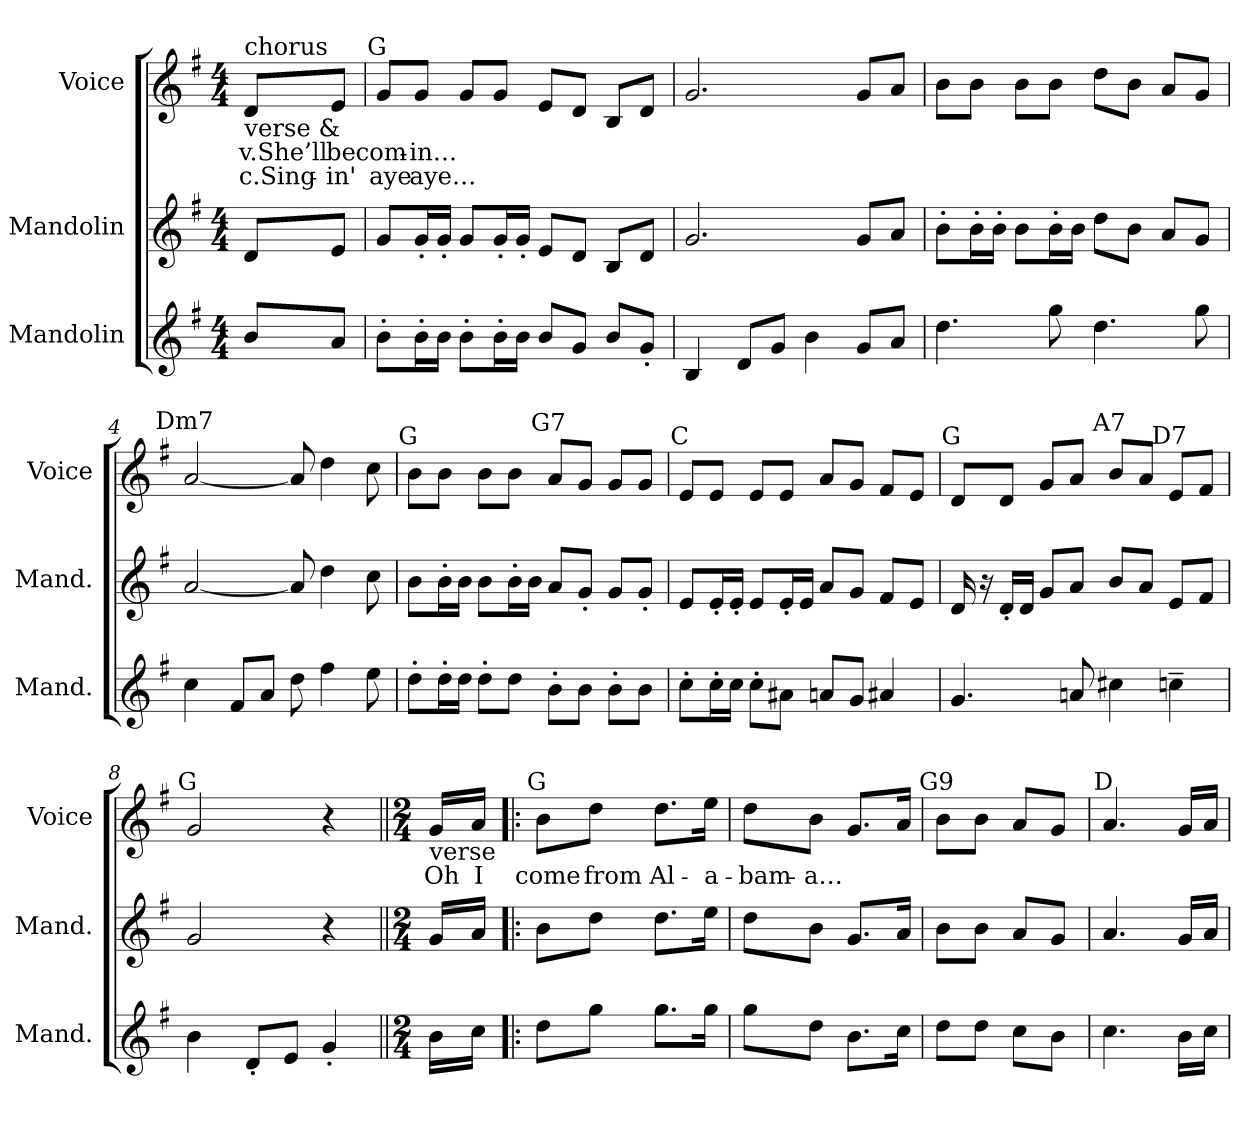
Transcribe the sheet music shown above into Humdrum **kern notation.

**kern	**kern	**kern	**text	**text
*part3	*part2	*part1	*part1	*part1
*staff3	*staff2	*staff1	*staff1	*staff1
*I"Mandolin	*I"Mandolin	*I"Voice	*	*
*I'Mand.	*I'Mand.	*I'Voice	*	*
!!LO:PB:g=z
*clefG2	*clefG2	*clefG2	*	*
*k[f#]	*k[f#]	*k[f#]	*	*
*G:	*G:	*G:	*	*
*M4/4	*M4/4	*M4/4	*	*
*MM110	*MM110	*MM110	*	*
=	=	=	=	=
!	!	!LO:TX:b:t=verse &	!	!
!	!	!LO:TX:t=chorus	!	!
!	!	!	!LO:LY:b:color=#0055FF	!LO:LY:b:color=#0055FF
8bi/L	8di/L	8di/L	v.She’ll	c.Sing-
!	!	!	!LO:LY:b:color=#0055FF	!LO:LY:b:color=#0055FF
8ai/J	8ei/J	8ei/J	be	-in'
=1	=1	=1	=1	=1
!	!	!LO:TX:a:cj:t=G	!	!
!	!	!	!LO:LY:b:color=#0055FF	!LO:LY:b:color=#0055FF
8b'i\L	8gi/L	8gi/L	com-	aye
!	!	!	!LO:LY:b:color=#0055FF	!LO:LY:b:color=#0055FF
16b'i\L	16g'i/L	8gi/J	-in…	aye…
16bi\JJ	16g'i/JJ	.	.	.
8b'i\L	8gi/L	8gi/L	.	.
16b'i\L	16g'i/L	8gi/J	.	.
16bi\JJ	16g'i/JJ	.	.	.
8bi/L	8ei/L	8ei/L	.	.
8gi/J	8di/J	8di/J	.	.
8bi/L	8Bi/L	8Bi/L	.	.
8g'i/J	8di/J	8di/J	.	.
=2	=2	=2	=2	=2
4Bi/	2.gi/	2.gi/	.	.
8di/L	.	.	.	.
8gi/J	.	.	.	.
4bi\	.	.	.	.
8gi/L	8gi/L	8gi/L	.	.
8ai/J	8ai/J	8ai/J	.	.
!!LO:LB:g=z
=3	=3	=3	=3	=3
4.ddi\	8b'i\L	8bi\L	.	.
.	16b'i\L	8bi\J	.	.
.	16b'i\JJ	.	.	.
.	8bi\L	8bi\L	.	.
8ggi\	16b'i\L	8bi\J	.	.
.	16bi\JJ	.	.	.
4.ddi\	8ddi\L	8ddi\L	.	.
.	8bi\J	8bi\J	.	.
.	8ai/L	8ai/L	.	.
8ggi\	8gi/J	8gi/J	.	.
=4	=4	=4	=4	=4
!	!	!LO:TX:a:cj:t=Dm7	!	!
4cci\	[<2ai/	[<2ai/	.	.
8f#i/L	.	.	.	.
8ai/J	.	.	.	.
8ddi\	8ai/]	8ai/]	.	.
4ff#i\	4ddi\	4ddi\	.	.
8eei\	8cci\	8cci\	.	.
!!LO:LB:g=z
=5	=5	=5	=5	=5
!	!	!LO:TX:a:cj:t=G	!	!
8dd'i\L	8bi\L	8bi\L	.	.
16dd'i\L	16b'i\L	8bi\J	.	.
16ddi\JJ	16bi\JJ	.	.	.
8dd'i\L	8bi\L	8bi\L	.	.
8ddi\J	16b'i\L	8bi\J	.	.
.	16bi\JJ	.	.	.
!	!	!LO:TX:a:cj:t=G7	!	!
8b'i\L	8ai/L	8ai/L	.	.
8bi\J	8g'i/J	8gi/J	.	.
8b'i\L	8gi/L	8gi/L	.	.
8bi\J	8g'i/J	8gi/J	.	.
=6	=6	=6	=6	=6
!	!	!LO:TX:a:cj:t=C	!	!
8cc'i\L	8ei/L	8ei/L	.	.
16cc'i\L	16e'i/L	8ei/J	.	.
16cci\JJ	16e'i/JJ	.	.	.
8cc'i\L	8ei/L	8ei/L	.	.
8a#Xi\J	16e'i/L	8ei/J	.	.
.	16ei/JJ	.	.	.
8ani/L	8ai/L	8ai/L	.	.
8gi/J	8gi/J	8gi/J	.	.
4a#Xi/	8f#i/L	8f#i/L	.	.
.	8ei/J	8ei/J	.	.
!!LO:LB:g=z
=7	=7	=7	=7	=7
!	!	!LO:TX:a:cj:t=G	!	!
4.gi/	16di/	8di/L	.	.
.	16r	.	.	.
.	16d'i/LL	8di/J	.	.
.	16di/JJ	.	.	.
.	8gi/L	8gi/L	.	.
8ani/	8ai/J	8ai/J	.	.
!	!	!LO:TX:a:cj:t=A7	!	!
4cc#Xi\	8bi/L	8bi/L	.	.
.	8ai/J	8ai/J	.	.
!	!	!LO:TX:a:cj:t=D7	!	!
4ccn~i\	8ei/L	8ei/L	.	.
.	8f#i/J	8f#i/J	.	.
=8	=8	=8	=8	=8
!	!	!LO:TX:a:cj:t=G	!	!
4bi\	2gi/	2gi/	.	.
8d'i/L	.	.	.	.
8ei/J	.	.	.	.
4g'i/	4r	4r	.	.
!!LO:PB:g=z
=||	=||	=||	=||	=||
*M2/4	*M2/4	*M2/4	*	*
!	!	!LO:TX:b:t=verse	!	!
!	!	!	!LO:LY:b:color=#0055FF	!
16bi\LL	16gi/LL	16gi/LL	Oh	.
!	!	!	!LO:LY:b:color=#0055FF	!
16cci\JJ	16ai/JJ	16ai/JJ	I	.
=1!|:	=1!|:	=1!|:	=1!|:	=1!|:
!	!	!LO:TX:a:cj:t=G	!	!
!	!	!	!LO:LY:b:color=#0055FF	!
8ddi\L	8bi\L	8bi\L	come	.
!	!	!	!LO:LY:b:color=#0055FF	!
8ggi\J	8ddi\J	8ddi\J	from	.
!	!	!	!LO:LY:b:color=#0055FF	!
8.ggi\L	8.ddi\L	8.ddi\L	Al-	.
!	!	!	!LO:LY:b:color=#0055FF	!
16ggi\Jk	16eei\Jk	16eei\Jk	-a-	.
=2	=2	=2	=2	=2
!	!	!	!LO:LY:b:color=#0055FF	!
8ggi\L	8ddi\L	8ddi\L	-bam-	.
!	!	!	!LO:LY:b:color=#0055FF	!
8ddi\J	8bi\J	8bi\J	-a…	.
8.bi\L	8.gi/L	8.gi/L	.	.
16cci\Jk	16ai/Jk	16ai/Jk	.	.
=3	=3	=3	=3	=3
!	!	!LO:TX:a:cj:t=G9	!	!
8ddi\L	8bi\L	8bi\L	.	.
8ddi\J	8bi\J	8bi\J	.	.
8cci\L	8ai/L	8ai/L	.	.
8bi\J	8gi/J	8gi/J	.	.
=4	=4	=4	=4	=4
!	!	!LO:TX:a:cj:t=D	!	!
4.cci\	4.ai/	4.ai/	.	.
16bi\LL	16gi/LL	16gi/LL	.	.
16cci\JJ	16ai/JJ	16ai/JJ	.	.
=	=	=	=	=
*-	*-	*-	*-	*-
